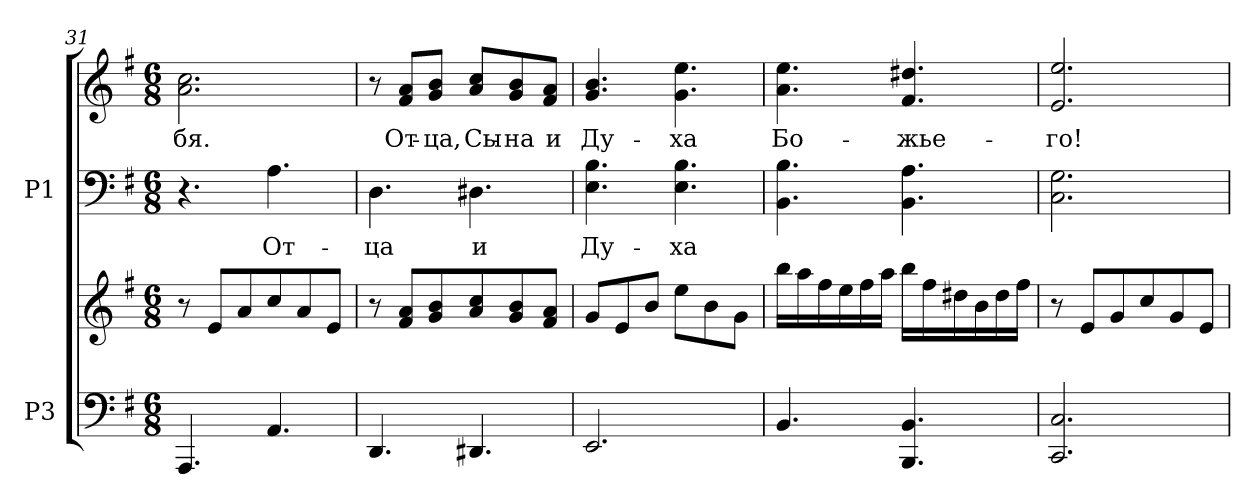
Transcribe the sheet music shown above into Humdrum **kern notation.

**kern	**kern	**kern	**text	**kern	**text
*part2	*part2	*part1	*part1	*part1	*part1
*staff4	*staff3	*staff2	*staff2	*staff1	*staff1
*I"P3	*	*I"P1	*	*	*
!!LO:LB:g=z
*clefF4	*clefG2	*clefF4	*	*clefG2	*
*k[f#]	*k[f#]	*k[f#]	*	*k[f#]	*
*G:	*G:	*G:	*	*G:	*
*M6/8	*M6/8	*M6/8	*	*M6/8	*
=31	=31	=31	=31	=31	=31
!	!	!	!	!	!LO:LY:b:color=#000000
4.AAAi/	8r	4.r	.	2.ai\ 2.cci	-бя.
.	8ei/L	.	.	.	.
.	8ai/	.	.	.	.
!	!	!	!LO:LY:a:color=#000000	!	!
4.AAi/	8cci/	4.Ai\	От-	.	.
.	8ai/	.	.	.	.
.	8ei/J	.	.	.	.
=32	=32	=32	=32	=32	=32
!	!	!	!LO:LY:a:color=#000000	!	!
4.DDi/	8r	4.Di\	-ца	8r	.
!	!	!	!	!	!LO:LY:b:color=#000000
.	8f#i/ 8aiL	.	.	8f#i/ 8ai/L	От-
!	!	!	!	!	!LO:LY:b:color=#000000
.	8gi/ 8bi	.	.	8gi/ 8bi/J	-ца,
!	!	!	!LO:LY:a:color=#000000	!	!
!	!	!	!	!	!LO:LY:b:color=#000000
4.DD#Xi/	8ai/ 8cci	4.D#Xi\	и	8ai/ 8cci/L	Сы-
!	!	!	!	!	!LO:LY:b:color=#000000
.	8gi/ 8bi	.	.	8gi/ 8bi/	-на
!	!	!	!	!	!LO:LY:b:color=#000000
.	8f#i/ 8aiJ	.	.	8f#i/ 8ai/J	и
=33	=33	=33	=33	=33	=33
!	!	!	!LO:LY:a:color=#000000	!	!
!	!	!	!	!	!LO:LY:b:color=#000000
2.EEi/	8gi/L	4.Ei\ 4.Bi	Ду-	4.gi/ 4.bi	Ду-
.	8ei/	.	.	.	.
.	8bi/J	.	.	.	.
!	!	!	!LO:LY:a:color=#000000	!	!
!	!	!	!	!	!LO:LY:b:color=#000000
.	8eei\L	4.Ei\ 4.Bi	-ха	4.gi\ 4.eei	-ха
.	8bi\	.	.	.	.
.	8gi\J	.	.	.	.
=34	=34	=34	=34	=34	=34
!	!	!	!	!	!LO:LY:b:color=#000000
4.BBi/	16bbi\LL	4.BBi\ 4.Bi	.	4.ai\ 4.eei	Бо-
.	16aai\	.	.	.	.
.	16ff#i\	.	.	.	.
.	16eei\	.	.	.	.
.	16ff#i\	.	.	.	.
.	16aai\JJ	.	.	.	.
!	!	!	!	!	!LO:LY:b:color=#000000
4.BBBi/ 4.BBi	16bbi\LL	4.BBi\ 4.Ai	.	4.f#i/ 4.dd#Xi	-жье-
.	16ff#i\	.	.	.	.
.	16dd#Xi\	.	.	.	.
.	16bi\	.	.	.	.
.	16dd#i\	.	.	.	.
.	16ff#i\JJ	.	.	.	.
=35	=35	=35	=35	=35	=35
!	!	!	!	!	!LO:LY:b:color=#000000
2.CCi/ 2.Ci	8r	2.Ci\ 2.Gi	.	2.ei/ 2.eei	-го!
.	8ei/L	.	.	.	.
.	8gi/	.	.	.	.
.	8cci/	.	.	.	.
.	8gi/	.	.	.	.
.	8ei/J	.	.	.	.
=	=	=	=	=	=
*-	*-	*-	*-	*-	*-
